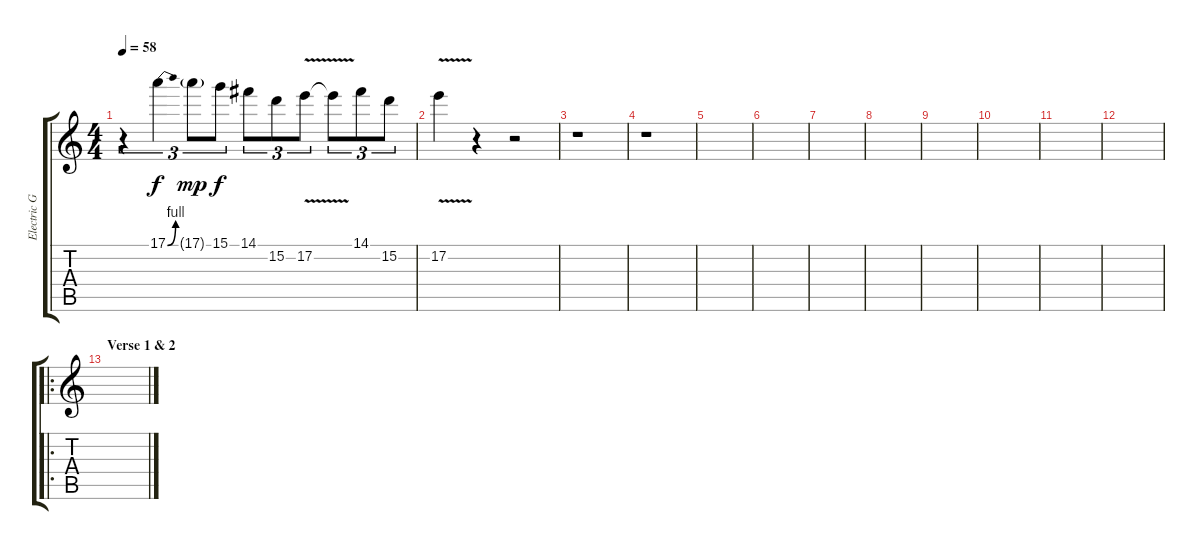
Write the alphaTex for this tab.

\track ("Electric Guitar" "Electric G") {instrument overdrivenguitar}
\staff {score tabs}
\tuning (E4 B3 G3 D3 A2 E2) {hide}
\ts (4 4)
\tempo 58
\clef g2
\ks c
r.4{tu (3 2) dy f} 17.1{be (bend 0 0 60 4)}.4{tu (3 2)} 17.1{g}.8{tu (3 2) dy mp} 15.1.8{tu (3 2) dy f} 14.1.8{tu (3 2)} 15.2.8{tu (3 2)} 17.2{v}.8{tu (3 2)} 17.2{t}.8{tu (3 2)} 14.1.8{tu (3 2)} 15.2.8{tu (3 2)} |
17.2{v}.4 r.4 r.2 |
r.1 |
r.1 |
|
|
|
|
|
|
|
|
\ro
\section ("" "Verse 1 & 2")
